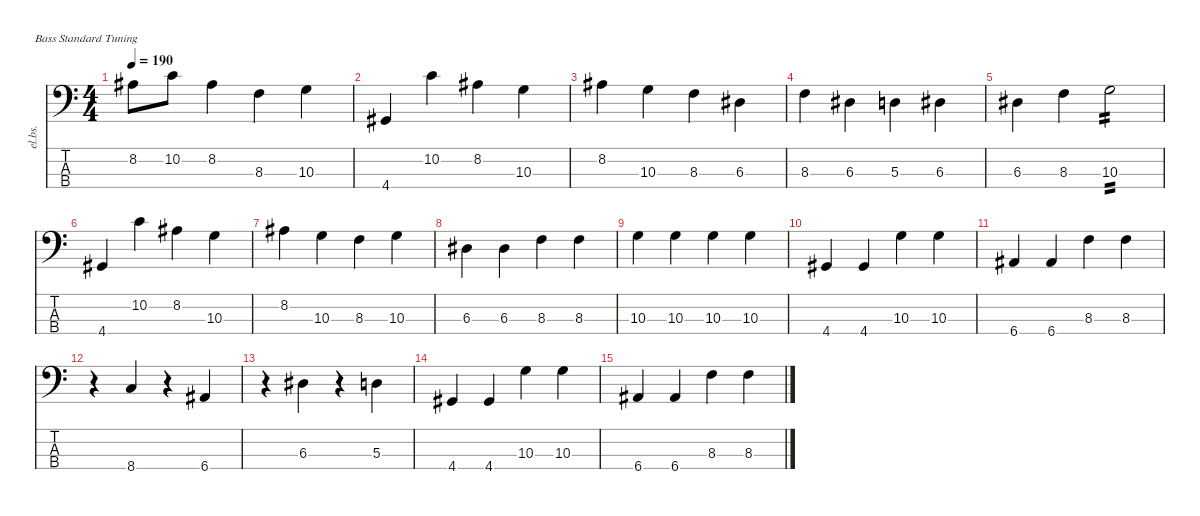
\defaultSystemsLayout 4
\hideDynamics
\bracketExtendMode nobrackets
\track ("Electric Bass" "el.bs.") {instrument electricbassfinger}
\staff {score tabs}
\tuning (G2 D2 A1 E1)
\ts (4 4)
\tempo 190
\clef f4
\ks c
8.2{acc #}.8{dy mf beam Down} 10.2.8{beam Down} 8.2{acc #}.4{beam Down} 8.3.4{beam Down} 10.3.4{beam Down} |
4.4{acc #}.4{beam Up} 10.2.4{beam Down} 8.2{acc #}.4{beam Down} 10.3.4{beam Down} |
8.2{acc #}.4{beam Down} 10.3.4{beam Down} 8.3.4{beam Down} 6.3{acc #}.4{beam Down} |
8.3.4{beam Down} 6.3{acc #}.4{beam Down} 5.3.4{beam Down} 6.3{acc #}.4{beam Down} |
6.3{acc #}.4{beam Down} 8.3.4{beam Down} 10.3.2{tp 2 beam Down} |
4.4{acc #}.4{beam Up} 10.2.4{beam Down} 8.2{acc #}.4{beam Down} 10.3.4{beam Down} |
8.2{acc #}.4{beam Down} 10.3.4{beam Down} 8.3.4{beam Down} 10.3.4{beam Down} |
6.3{acc #}.4{beam Down} 6.3{acc #}.4{beam Down} 8.3.4{beam Down} 8.3.4{beam Down} |
10.3.4{beam Down} 10.3.4{beam Down} 10.3.4{beam Down} 10.3.4{beam Down} |
4.4{acc #}.4{beam Up} 4.4{acc #}.4{beam Up} 10.3.4{beam Down} 10.3.4{beam Down} |
6.4{acc #}.4{beam Up} 6.4{acc #}.4{beam Up} 8.3.4{beam Down} 8.3.4{beam Down} |
r.4{beam Down} 8.4.4{beam Up} r.4{beam Down} 6.4{acc #}.4{beam Up} |
r.4{beam Down} 6.3{acc #}.4{beam Down} r.4{beam Down} 5.3.4{beam Down} |
4.4{acc #}.4{beam Up} 4.4{acc #}.4{beam Up} 10.3.4{beam Down} 10.3.4{beam Down} |
6.4{acc #}.4{beam Up} 6.4{acc #}.4{beam Up} 8.3.4{beam Down} 8.3.4{beam Down}
